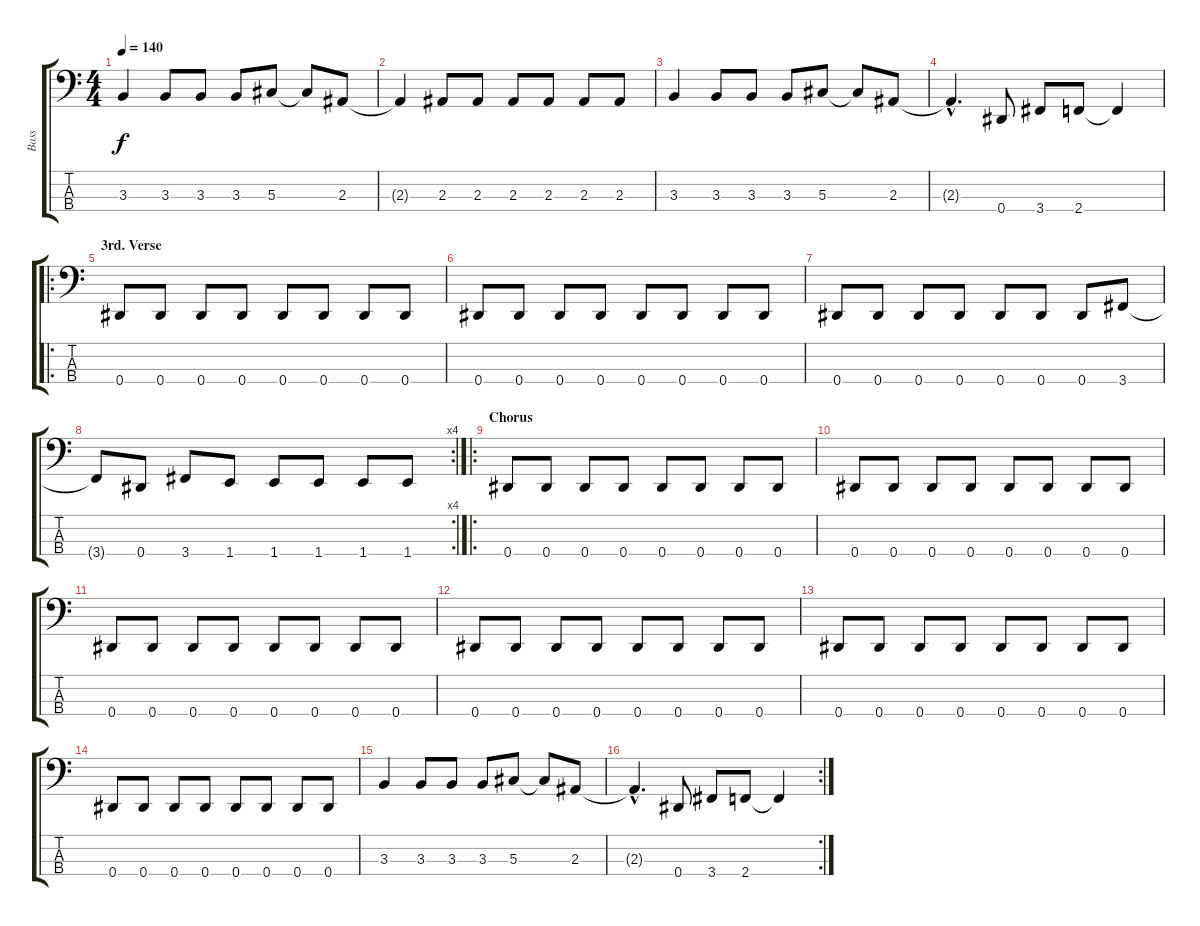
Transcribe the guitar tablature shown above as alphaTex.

\track ("Bass" "Bass") {instrument electricbassfinger}
\staff {score tabs}
\tuning (Gb2 Db2 Ab1 Eb1) {hide}
\ts (4 4)
\tempo 140
\clef f4
\ks c
3.3.4{dy f} 3.3.8 3.3.8 3.3.8 5.3.8 5.3{t}.8 2.3.8 |
2.3{t}.4 2.3.8 2.3.8 2.3.8 2.3.8 2.3.8 2.3.8 |
3.3.4 3.3.8 3.3.8 3.3.8 5.3.8 5.3{t}.8 2.3.8 |
2.3{hac t}.4{d} 0.4.8 3.4.8 2.4.8 2.4{t}.4 |
\ro
\section ("" "3rd. Verse")
0.4.8 0.4.8 0.4.8 0.4.8 0.4.8 0.4.8 0.4.8 0.4.8 |
0.4.8 0.4.8 0.4.8 0.4.8 0.4.8 0.4.8 0.4.8 0.4.8 |
0.4.8 0.4.8 0.4.8 0.4.8 0.4.8 0.4.8 0.4.8 3.4.8 |
\rc 4
3.4{t}.8 0.4.8 3.4.8 1.4.8 1.4.8 1.4.8 1.4.8 1.4.8 |
\ro
\section ("" "Chorus")
0.4.8 0.4.8 0.4.8 0.4.8 0.4.8 0.4.8 0.4.8 0.4.8 |
0.4.8 0.4.8 0.4.8 0.4.8 0.4.8 0.4.8 0.4.8 0.4.8 |
0.4.8 0.4.8 0.4.8 0.4.8 0.4.8 0.4.8 0.4.8 0.4.8 |
0.4.8 0.4.8 0.4.8 0.4.8 0.4.8 0.4.8 0.4.8 0.4.8 |
0.4.8 0.4.8 0.4.8 0.4.8 0.4.8 0.4.8 0.4.8 0.4.8 |
0.4.8 0.4.8 0.4.8 0.4.8 0.4.8 0.4.8 0.4.8 0.4.8 |
3.3.4 3.3.8 3.3.8 3.3.8 5.3.8 5.3{t}.8 2.3.8 |
\rc 2
2.3{hac t}.4{d} 0.4.8 3.4.8 2.4.8 2.4{t}.4
